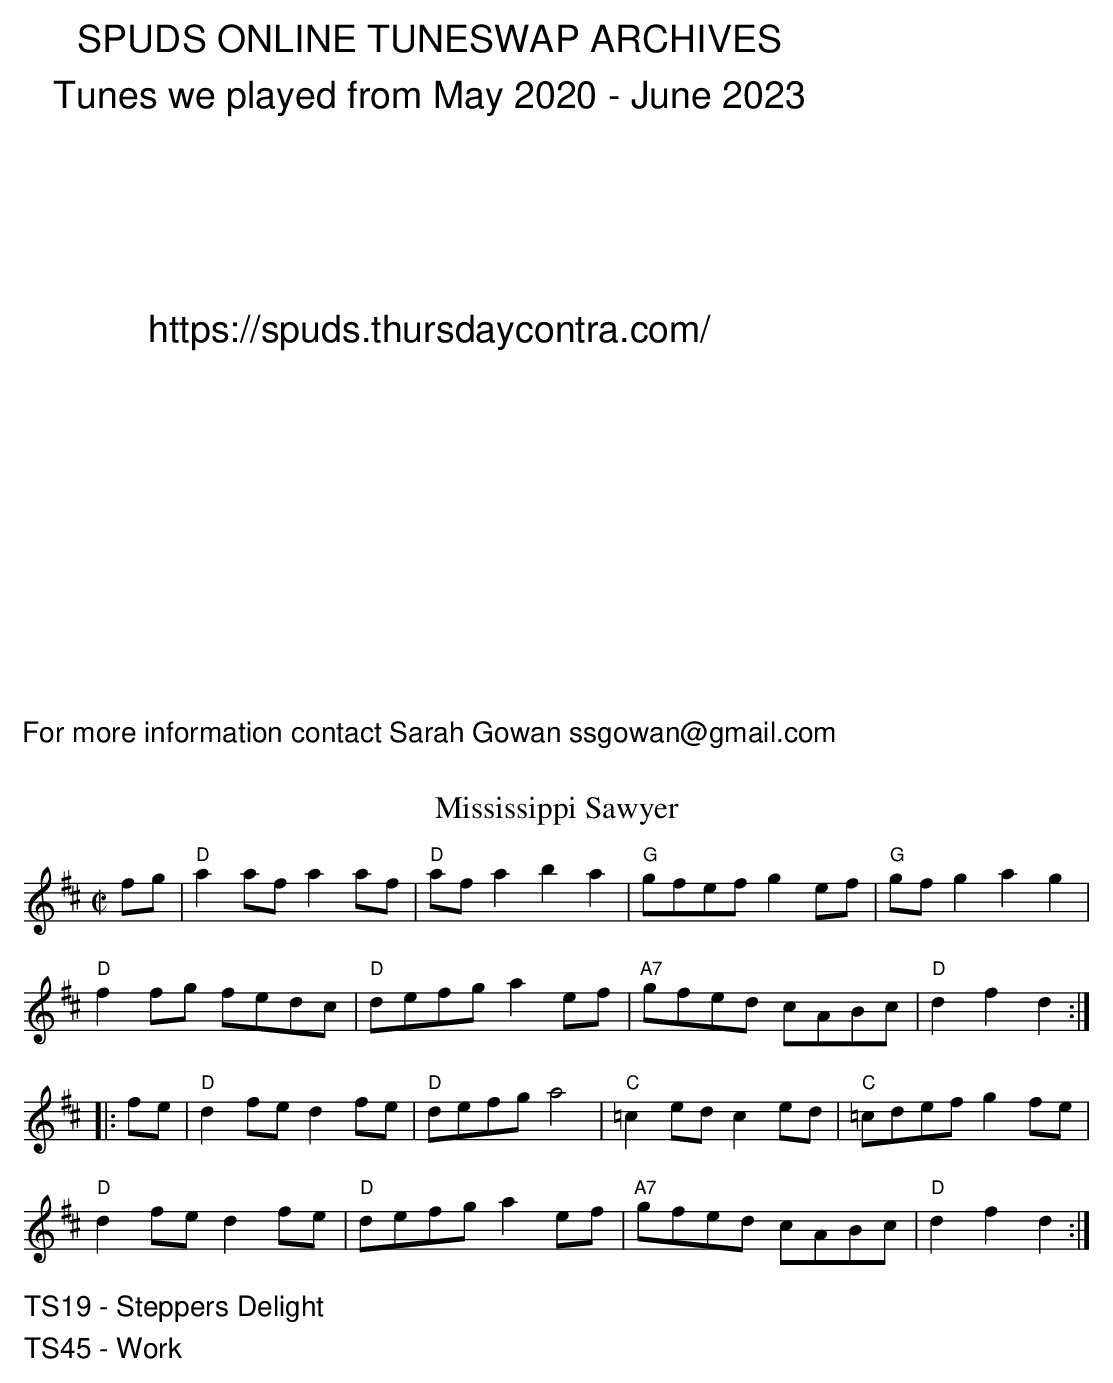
X:1
T:Mississippi Sawyer
M:C|
L:1/8
K:D
fg | "D" a2af a2af | "D" afa2 b2a2 | "G" gfef g2ef | "G" gfg2 a2g2 |
"D" f2fg fedc | "D" defg a2ef | "A7" gfed cABc | "D" d2f2 d2 ::
fe | "D" d2fe d2fe | "D" defg a4 | "C" =c2ed c2ed | "C" =cdef g2fe |
"D" d2fe d2fe | "D" defg a2ef | "A7" gfed cABc | "D" d2f2 d2:|]
